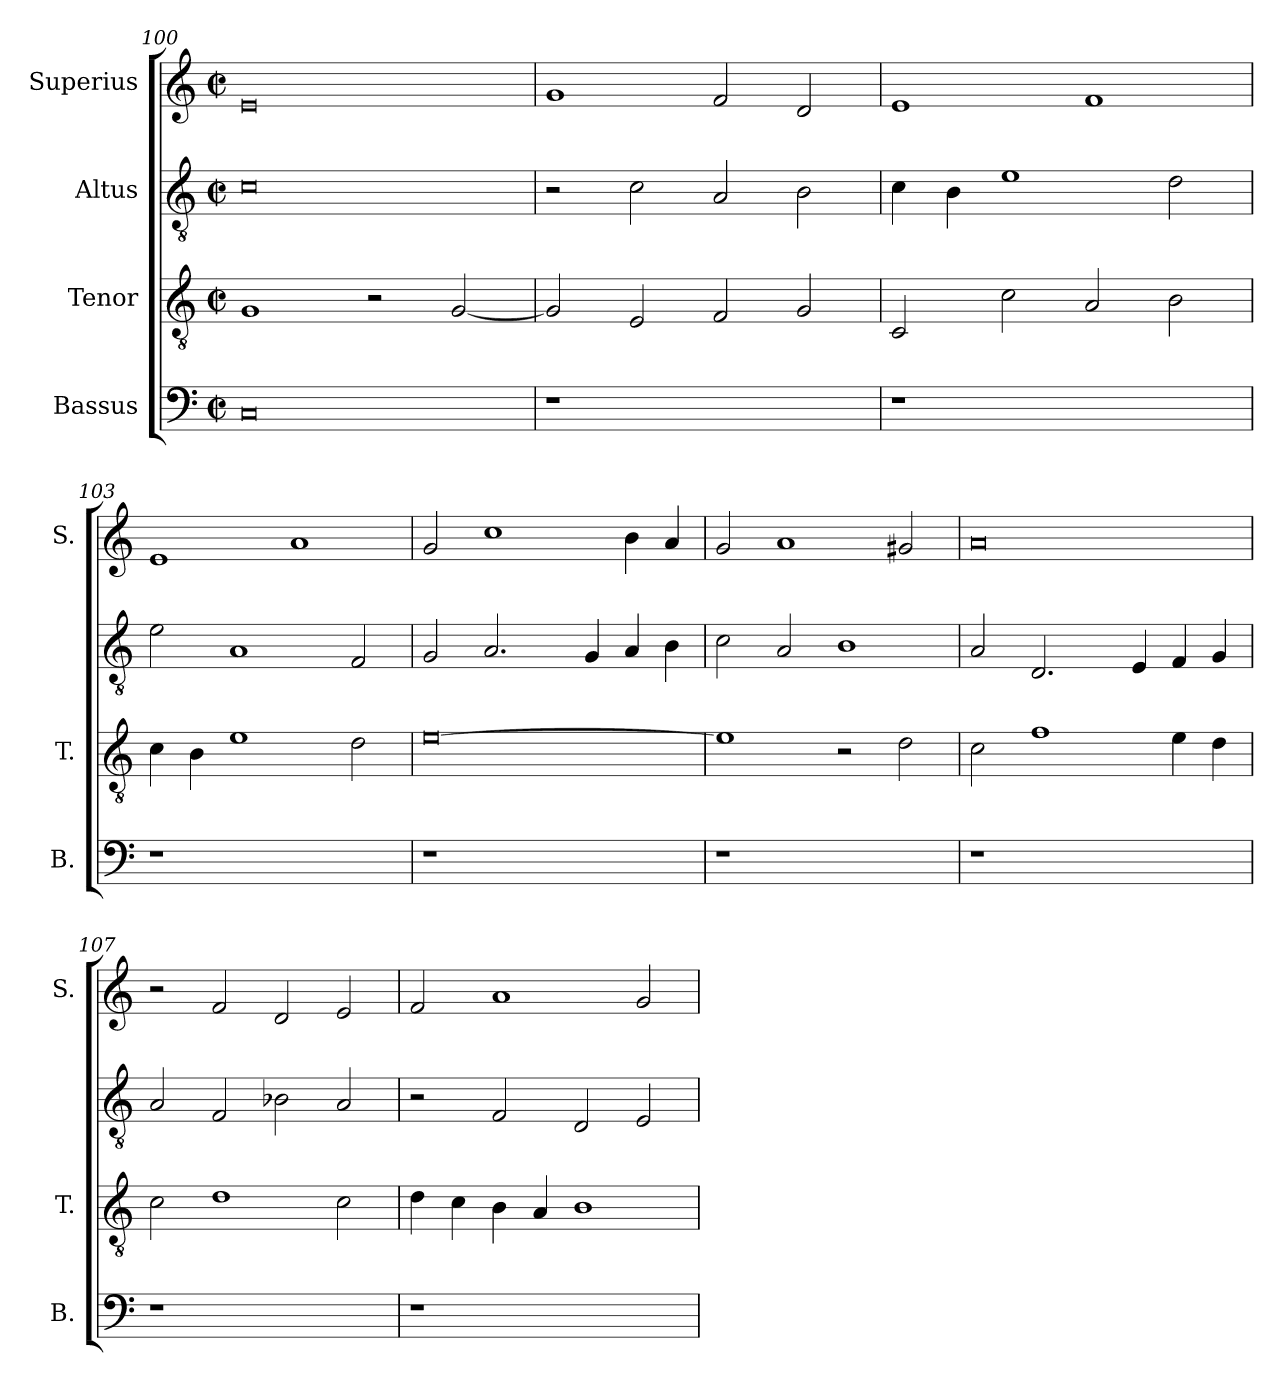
**kern	**kern	**kern	**kern
*part4	*part3	*part2	*part1
*staff4	*staff3	*staff2	*staff1
*I"Bassus	*I"Tenor	*I"Altus	*I"Superius
*I'B.	*I'T.	*	*I'S.
!!LO:LB:g=z
*clefF4	*clefGv2	*clefGv2	*clefG2
*	*ITrd7c12	*ITrd7c12	*
*k[]	*k[]	*k[]	*k[]
*C:	*C:	*C:	*C:
*M2/2	*M2/2	*M2/2	*M2/2
*met(c|)	*met(c|)	*met(c|)	*met(c|)
=100	=100	=100	=100
0Ci	1GGi	0Ci	0ei
.	2r	.	.
.	[<2GGi/	.	.
=101	=101	=101	=101
!LO:N:vis=1	!	!	!
1r	2GGi/]	2r	1gi
.	2EEi/	2Ci\	.
1ryy	2FFi/	2AAi/	2fi/
.	2GGi/	2BBi\	2di/
=102	=102	=102	=102
!LO:N:vis=1	!	!	!
1r	2CCi/	4Ci\	1ei
.	.	4BBi\	.
.	2Ci\	1Ei	.
1ryy	2AAi/	.	1fi
.	2BBi\	2Di\	.
=103	=103	=103	=103
!LO:N:vis=1	!	!	!
1r	4Ci\	2Ei\	1ei
.	4BBi\	.	.
.	1Ei	1AAi	.
1ryy	.	.	1ai
.	2Di\	2FFi/	.
=104	=104	=104	=104
!LO:N:vis=1	!	!	!
1r	[>0Ei	2GGi/	2gi/
.	.	2.AAi/	1cci
1ryy	.	.	.
.	.	4GGi/	.
.	.	4AAi/	4bi\
.	.	4BBi\	4ai/
!!LO:PB:g=z
=105	=105	=105	=105
!LO:N:vis=1	!	!	!
1r	1Ei]	2Ci\	2gi/
.	.	2AAi/	1ai
1ryy	2r	1BBi	.
.	2Di\	.	2g#Xi/
=106	=106	=106	=106
!LO:N:vis=1	!	!	!
1r	2Ci\	2AAi/	0ai
.	1Fi	2.DDi/	.
1ryy	.	.	.
.	.	4EEi/	.
.	4Ei\	4FFi/	.
.	4Di\	4GGi/	.
=107	=107	=107	=107
!LO:N:vis=1	!	!	!
1r	2Ci\	2AAi/	2r
.	1Di	2FFi/	2fi/
1ryy	.	2BB-Xi\	2di/
.	2Ci\	2AAi/	2ei/
=108	=108	=108	=108
!LO:N:vis=1	!	!	!
1r	4Di\	2r	2fi/
.	4Ci\	.	.
.	4BBi\	2FFi/	1ai
.	4AAi/	.	.
1ryy	1BBi	2DDi/	.
.	.	2EEi/	2gi/
=	=	=	=
*-	*-	*-	*-
